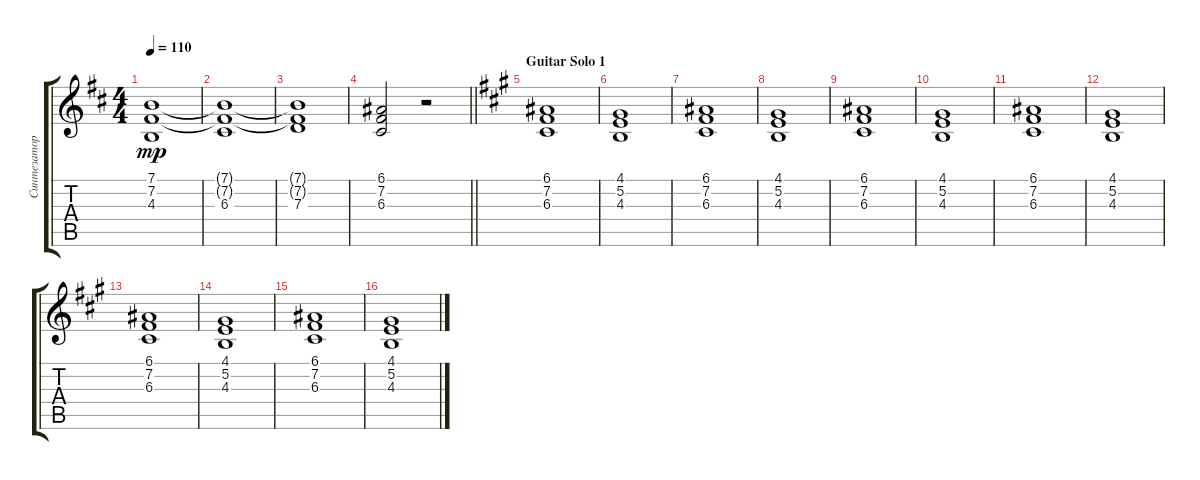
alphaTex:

\track ("Синтезатор" "Синтезатор") {instrument stringensemble2}
\staff {score tabs}
\tuning (E4 B3 G3 D3 A2 E2) {hide}
\ts (4 4)
\tempo 110
\clef g2
\ks bminor
(7.1 7.2 4.3).1{dy mp} |
(7.1{t} 7.2{t} 6.3).1 |
(7.1{t} 7.2{t} 7.3).1 |
\barLineRight lightlight
(6.1 7.2 6.3).2 r.2 |
\section ("" "Guitar Solo 1")
\ks f#minor
(6.1 7.2 6.3).1 |
(4.1 5.2 4.3).1 |
(6.1 7.2 6.3).1 |
(4.1 5.2 4.3).1 |
(6.1 7.2 6.3).1 |
(4.1 5.2 4.3).1 |
(6.1 7.2 6.3).1 |
(4.1 5.2 4.3).1 |
(6.1 7.2 6.3).1 |
(4.1 5.2 4.3).1 |
(6.1 7.2 6.3).1 |
(4.1 5.2 4.3).1
